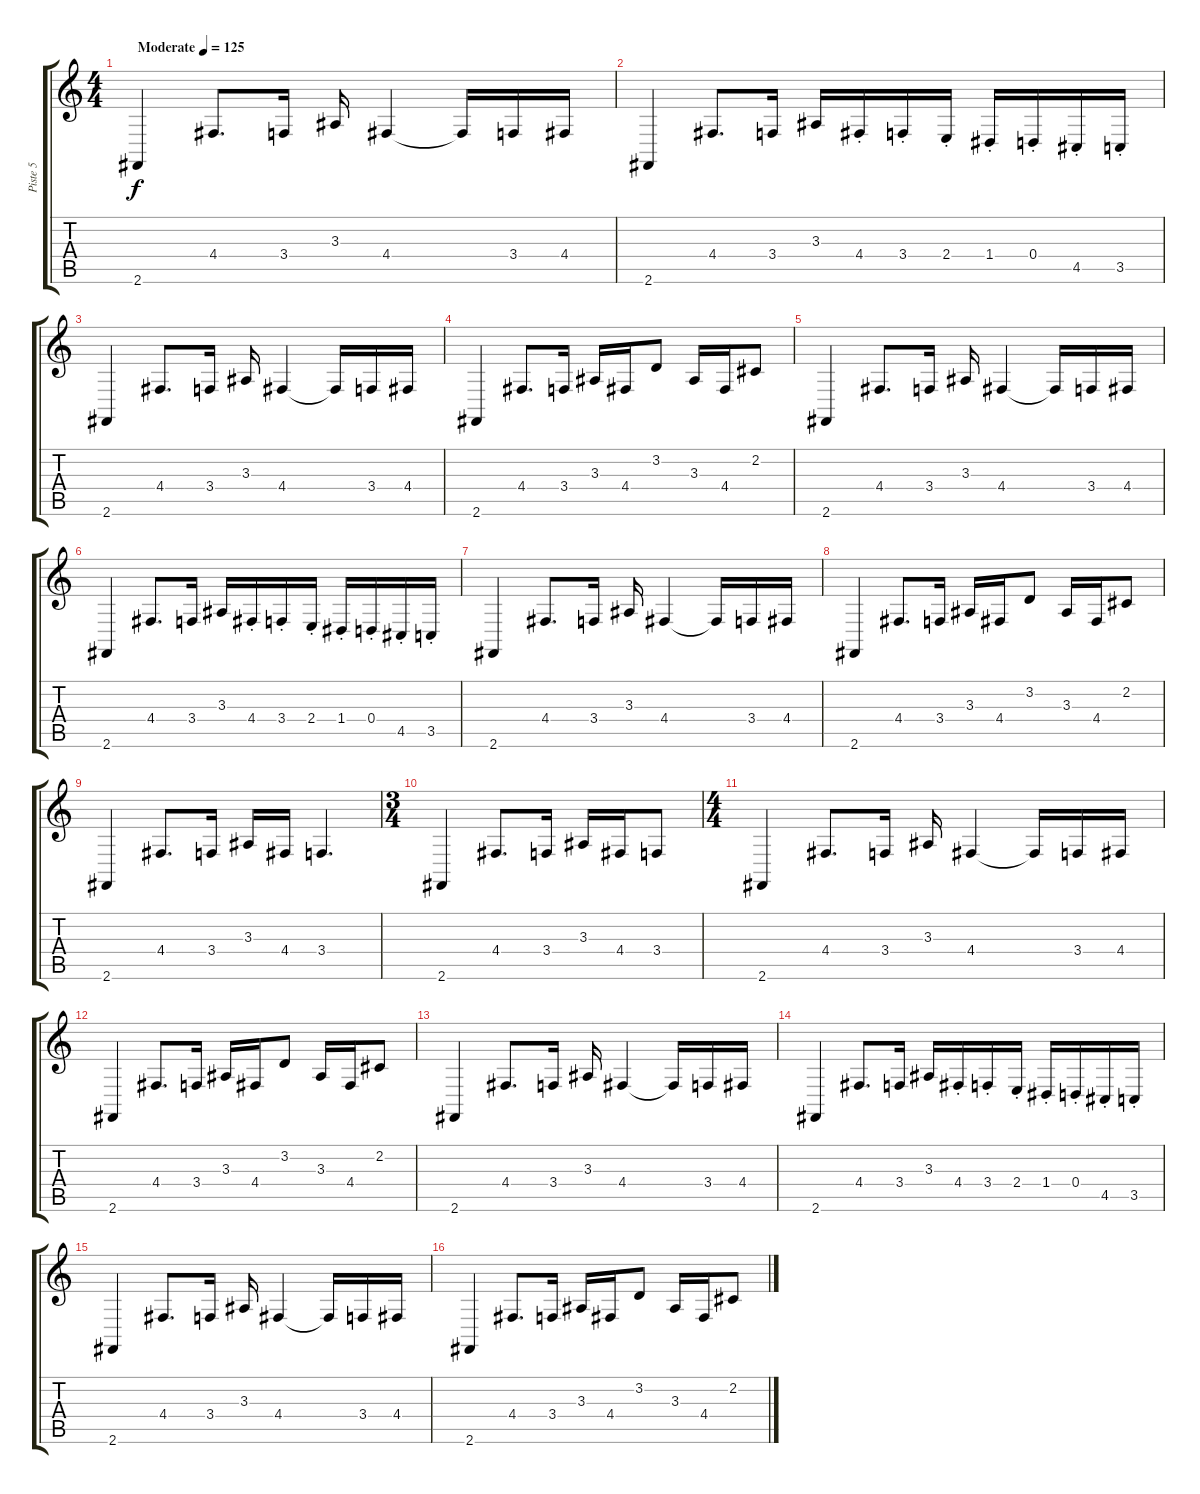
\track ("Piste 5" "Piste 5") {instrument synthbrass1}
\staff {score tabs}
\tuning (E4 B3 G3 D3 A2 E2) {hide}
\ts (4 4)
\tempo (125 "Moderate")
\clef g2
\ks c
2.6.4{dy f instrument synthbrass1} 4.4.8{d} 3.4.16 3.3.16 4.4.4 4.4{t}.16 3.4.16 4.4.16 |
2.6.4 4.4.8{d} 3.4.16 3.3.16 4.4{st}.16 3.4{st}.16 2.4{st}.16 1.4{st}.16 0.4{st}.16 4.5{st}.16 3.5{st}.16 |
2.6.4 4.4.8{d} 3.4.16 3.3.16 4.4.4 4.4{t}.16 3.4.16 4.4.16 |
2.6.4 4.4.8{d} 3.4.16 3.3.16 4.4.16 3.2.8 3.3.16 4.4.16 2.2.8 |
2.6.4 4.4.8{d} 3.4.16 3.3.16 4.4.4 4.4{t}.16 3.4.16 4.4.16 |
2.6.4 4.4.8{d} 3.4.16 3.3.16 4.4{st}.16 3.4{st}.16 2.4{st}.16 1.4{st}.16 0.4{st}.16 4.5{st}.16 3.5{st}.16 |
2.6.4 4.4.8{d} 3.4.16 3.3.16 4.4.4 4.4{t}.16 3.4.16 4.4.16 |
2.6.4 4.4.8{d} 3.4.16 3.3.16 4.4.16 3.2.8 3.3.16 4.4.16 2.2.8 |
2.6.4 4.4.8{d} 3.4.16 3.3.16 4.4.16 3.4.4{d} |
\ts (3 4)
2.6.4 4.4.8{d} 3.4.16 3.3.16 4.4.16 3.4.8 |
\ts (4 4)
2.6.4 4.4.8{d} 3.4.16 3.3.16 4.4.4 4.4{t}.16 3.4.16 4.4.16 |
2.6.4 4.4.8{d} 3.4.16 3.3.16 4.4.16 3.2.8 3.3.16 4.4.16 2.2.8 |
2.6.4 4.4.8{d} 3.4.16 3.3.16 4.4.4 4.4{t}.16 3.4.16 4.4.16 |
2.6.4 4.4.8{d} 3.4.16 3.3.16 4.4{st}.16 3.4{st}.16 2.4{st}.16 1.4{st}.16 0.4{st}.16 4.5{st}.16 3.5{st}.16 |
2.6.4 4.4.8{d} 3.4.16 3.3.16 4.4.4 4.4{t}.16 3.4.16 4.4.16 |
2.6.4 4.4.8{d} 3.4.16 3.3.16 4.4.16 3.2.8 3.3.16 4.4.16 2.2.8
